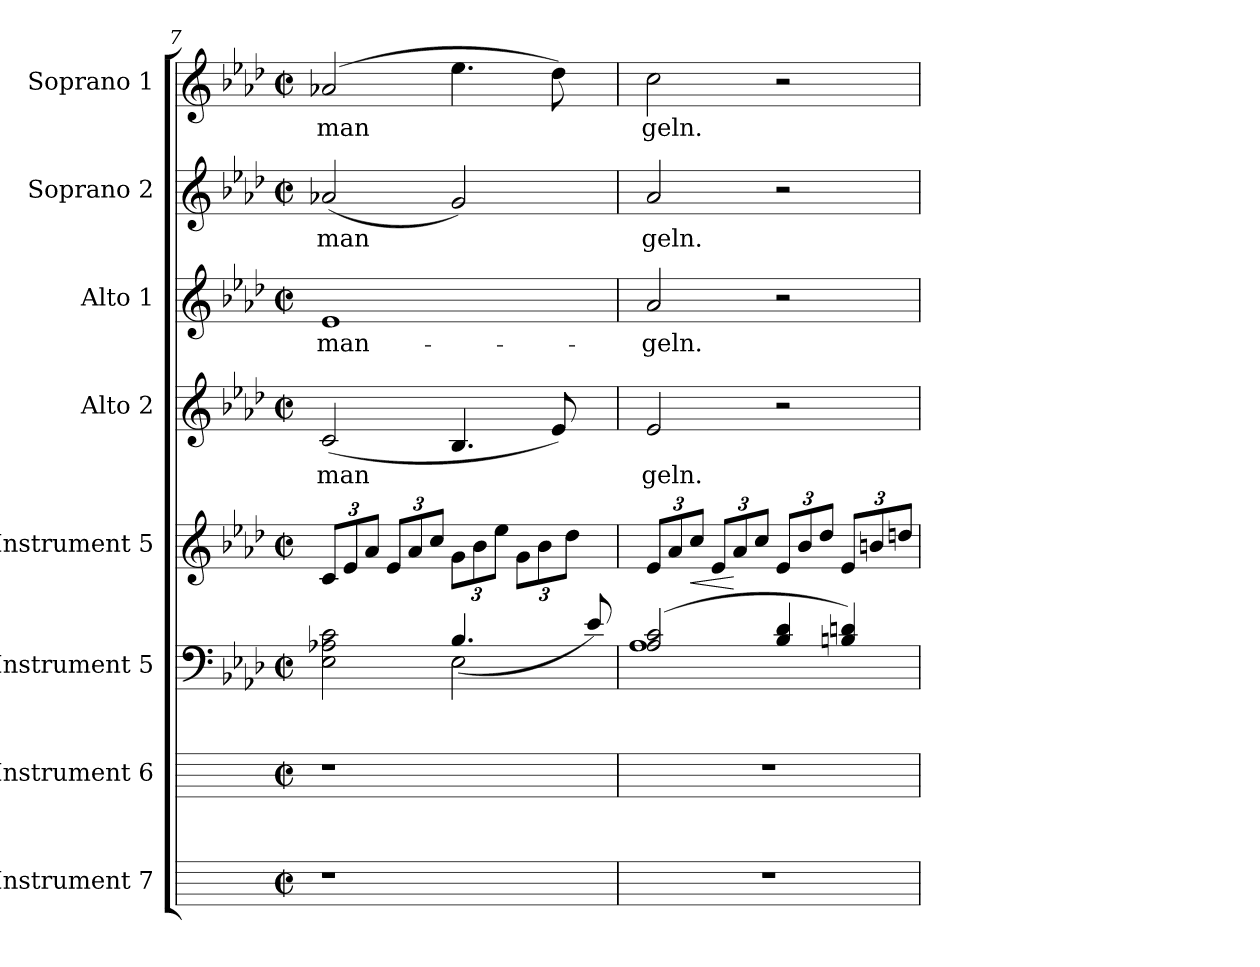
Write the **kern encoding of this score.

**kern	**kern	**kern	**kern	**dynam	**kern	**text	**kern	**text	**kern	**text	**kern	**text
*part8	*part7	*part6	*part5	*part5	*part4	*part4	*part3	*part3	*part2	*part2	*part1	*part1
*staff8	*staff7	*staff6	*staff5	*staff5	*staff4	*staff4	*staff3	*staff3	*staff2	*staff2	*staff1	*staff1
*I"Instrument 7	*I"Instrument 6	*I"Instrument 5	*I"Instrument 5	*	*I"Alto 2	*	*I"Alto 1	*	*I"Soprano 2	*	*I"Soprano 1	*
*	*	*clefF4	*clefG2	*	*clefG2	*	*clefG2	*	*clefG2	*	*clefG2	*
*k[]	*k[]	*k[b-e-a-d-]	*k[b-e-a-d-]	*	*k[b-e-a-d-]	*	*k[b-e-a-d-]	*	*k[b-e-a-d-]	*	*k[b-e-a-d-]	*
*C:	*C:	*A-:	*A-:	*	*A-:	*	*A-:	*	*A-:	*	*A-:	*
*M2/2	*M2/2	*M2/2	*M2/2	*	*M2/2	*	*M2/2	*	*M2/2	*	*M2/2	*
*met(c|)	*met(c|)	*met(c|)	*met(c|)	*	*met(c|)	*	*met(c|)	*	*met(c|)	*	*met(c|)	*
=7	=7	=7	=7	=7	=7	=7	=7	=7	=7	=7	=7	=7
*	*	*^	*	*	*	*	*	*	*	*	*	*
*	*	*	*	*Xbrackettup	*	*	*	*	*	*	*	*	*
!	!	!	!	!	!	!	!LO:LY:b:cj	!	!LO:LY:b:cj	!	!LO:LY:b:cj	!	!LO:LY:b:cj
1r	1r	2c\ 2A-X\ 2E-\	2ryy	12c/L	.	(<2c/	man-	1e-	man-	(<2a-X/	man-	(>2a-X/	man-
.	.	.	.	12e-/	.	.	.	.	.	.	.	.	.
.	.	.	.	12a-/J	.	.	.	.	.	.	.	.	.
.	.	.	.	12e-/L	.	.	.	.	.	.	.	.	.
.	.	.	.	12a-/	.	.	.	.	.	.	.	.	.
.	.	.	.	12cc/J	.	.	.	.	.	.	.	.	.
!	!	!	!	!	!	!	!LO:LY:b:cj	!	!	!	!LO:LY:b:cj	!	!LO:LY:b:cj
.	.	2E-\	(>4.B-/	12g\L	.	4.B-/	--	.	.	2g/)	--	4.ee-\	--
.	.	.	.	12b-\	.	.	.	.	.	.	.	.	.
.	.	.	.	12ee-\J	.	.	.	.	.	.	.	.	.
.	.	.	.	12g\L	.	.	.	.	.	.	.	.	.
.	.	.	.	12b-\	.	.	.	.	.	.	.	.	.
!	!	!	!	!	!	!	!LO:LY:b:cj	!	!	!	!	!	!LO:LY:b:cj
.	.	.	4ryy	.	.	8e-/)	--	.	.	.	.	8dd-\)	--
.	.	.	.	12dd-\J	.	.	.	.	.	.	.	.	.
8ryy	8ryy	8e-/)	.	8ryy	.	8ryy	.	8ryy	.	8ryy	.	8ryy	.
=8	=8	=8	=8	=8	=8	=8	=8	=8	=8	=8	=8	=8	=8
!	!	!	!	!	!	!	!LO:LY:b:cj	!	!LO:LY:b:cj	!	!LO:LY:b:cj	!	!LO:LY:b:cj
1r	1r	(>2A-/ 2c/	1A-	12e-/L	.	2e-/	-geln.	2a-/	-geln.	2a-/	-geln.	2cc\	-geln.
.	.	.	.	12a-/	.	.	.	.	.	.	.	.	.
!	!	!	!	!	!LO:HP:b	!	!	!	!	!	!	!	!
.	.	.	.	12cc/J	<	.	.	.	.	.	.	.	.
.	.	.	.	12e-/L	.	.	.	.	.	.	.	.	.
.	.	.	.	12a-/	[	.	.	.	.	.	.	.	.
.	.	.	.	12cc/J	.	.	.	.	.	.	.	.	.
.	.	4d-/ 4B-/	.	12e-/L	.	2r	.	2r	.	2r	.	2r	.
.	.	.	.	12b-/	.	.	.	.	.	.	.	.	.
.	.	.	.	12dd-/J	.	.	.	.	.	.	.	.	.
.	.	4dn/ 4Bn/)	.	12e-/L	.	.	.	.	.	.	.	.	.
.	.	.	.	12bn/	.	.	.	.	.	.	.	.	.
.	.	.	.	12ddn/J	.	.	.	.	.	.	.	.	.
*	*	*v	*v	*	*	*	*	*	*	*	*	*	*
=	=	=	=	=	=	=	=	=	=	=	=	=
*-	*-	*-	*-	*-	*-	*-	*-	*-	*-	*-	*-	*-
